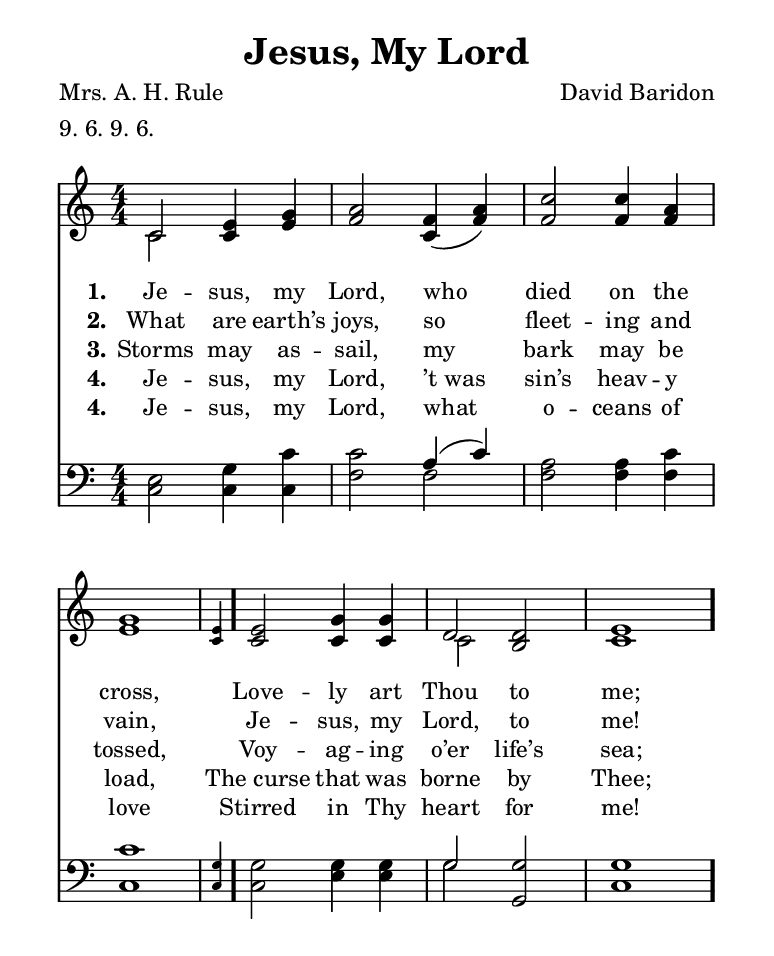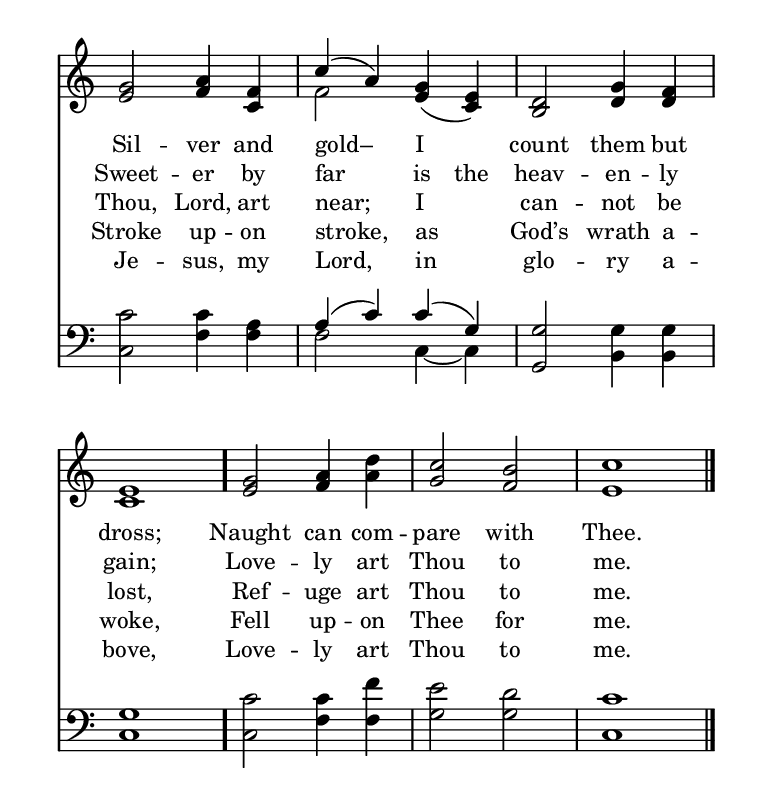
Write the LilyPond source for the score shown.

\include "common/global.ily"
\paper {
  \include "common/paper.ily"
  ragged-bottom = ##t
  systems-per-page = #(cond (is-eogsized 1) (#t #f))
}

\header{
  hymnnumber = "284"
  title = "Jesus, My Lord"
  tunename = ""
  meter = "9. 6. 9. 6."
  poet = "Mrs. A. H. Rule"
  composer = "David Baridon"
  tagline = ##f
}

global = {
  \include "common/overrides.ily"
  \override Staff.TimeSignature.style = #'numbered
  \time 4/4
  \override Score.MetronomeMark.transparent = ##t % hide all fermata changes too
  \tempo 4=120
  \key c \major
  \autoBeamOff
}

notesSoprano = {
\global
\relative c' {

  c2 e4 g | a2 f4( a) | c2 c4 a | g1 |
  \grace e4 e2 g4 g | d2 d | e1 | % TODO play grace note in MIDI only for verse 4
  g2 a4 f | c'( a) g( e) | d2 g4 f | e1 |
  g2 a4 d | c2 b | c1 |

  \bar "|."

}
}

notesAlto = {
\global
\relative e' {

  c2 c4 e | f2 c4( f) | f2 f4 f | e1 |
  \grace c4 c2 c4 c c2 b | c1 |
  e2 f4 c | f2 e4( c) | b2 d4 d | c1 |
  e2 f4 a | g2 f | e1 |

}
}

notesTenor = {
\global
\relative a {

  e2 g4 c | c2 a4( c) | a2 a4 c | c1 |
  \grace g4 g2 g4 g | g2 g | g1 |
  c2 c4 a | a( c) c( g) | g2 g4 g | g1 |
  c2 c4 f | e2 d | c1 |

}
}

notesBass = {
\global
\relative f {

  c2 c4 c | f2 f | f2 f4 f | c1 |
  \grace c4 c2 e4 e | g2 g, | c1 |
  c2 f4 f | f2 c4 ~ c4 | g2 b4 b | c1 |
  c2 f4 f | g2 g | c,1 |

}
}

wordsA = \lyricmode {
\set stanza = "1."

Je -- sus, my Lord, who died on the cross, \bar "."
Love -- ly art Thou to me; \bar "."
Sil -- ver and gold– I count them but dross; \bar "."
Naught can com -- pare with Thee. \bar "."

}

wordsB = \lyricmode {
\set stanza = "2."

What are earth’s joys, so fleet -- ing and vain,
Je -- sus, my Lord, to me!
Sweet -- er by far { \mon } is the { \moff } heav -- en -- ly gain;
Love -- ly art Thou to me.

}

wordsC = \lyricmode {
\set stanza = "3."

Storms may as -- sail, my bark may be tossed,
Voy -- ag -- ing o’er life’s sea;
Thou, Lord, art near; I can -- not be lost,
Ref -- uge art Thou to me.

}

wordsD = \lyricmode {
\set stanza = "4."

Je -- sus, my Lord, ’t_was sin’s heav -- y load,
The_curse that was borne by Thee;
Stroke up -- on stroke, as God’s wrath a -- woke,
Fell up -- on Thee for me.

}

wordsE = \lyricmode {
\set stanza = "4."

Je -- sus, my Lord, what o -- ceans of love
Stirred in Thy heart for me!
Je -- sus, my Lord, in glo -- ry a -- bove,
Love -- ly art Thou to me.

}

\score {
  \context ChoirStaff <<
    \context Staff = upper <<
      \set Staff.autoBeaming = ##f
      \set ChoirStaff.systemStartDelimiter = #'SystemStartBar
      \set ChoirStaff.printPartCombineTexts = ##f
      \partcombine #'(2 . 9) \notesSoprano \notesAlto
      \context NullVoice = sopranos { \voiceOne << \notesSoprano >> }
      \context NullVoice = altos { \voiceTwo << \notesAlto >> }
      \context Lyrics = one   \lyricsto sopranos \wordsA
      \context Lyrics = two   \lyricsto sopranos \wordsB
      \context Lyrics = three \lyricsto sopranos \wordsC
      \context Lyrics = four  \lyricsto sopranos \wordsD
      \context Lyrics = five  \lyricsto sopranos \wordsE
    >>
    \context Staff = men <<
      \set Staff.autoBeaming = ##f
      \clef bass
      \set ChoirStaff.printPartCombineTexts = ##f
      \partcombine #'(2 . 9) \notesTenor \notesBass
      \context NullVoice = tenors { \voiceOne << \notesTenor >> }
      \context NullVoice = basses { \voiceTwo << \notesBass >> }
    >>
  >>
  \layout {
    \include "common/layout.ily"
  }
  \midi{
    \include "common/midi.ily"
  }
}

\version "2.19.49"  % necessary for upgrading to future LilyPond versions.

% vi:set et ts=2 sw=2 ai nocindent syntax=lilypond:
